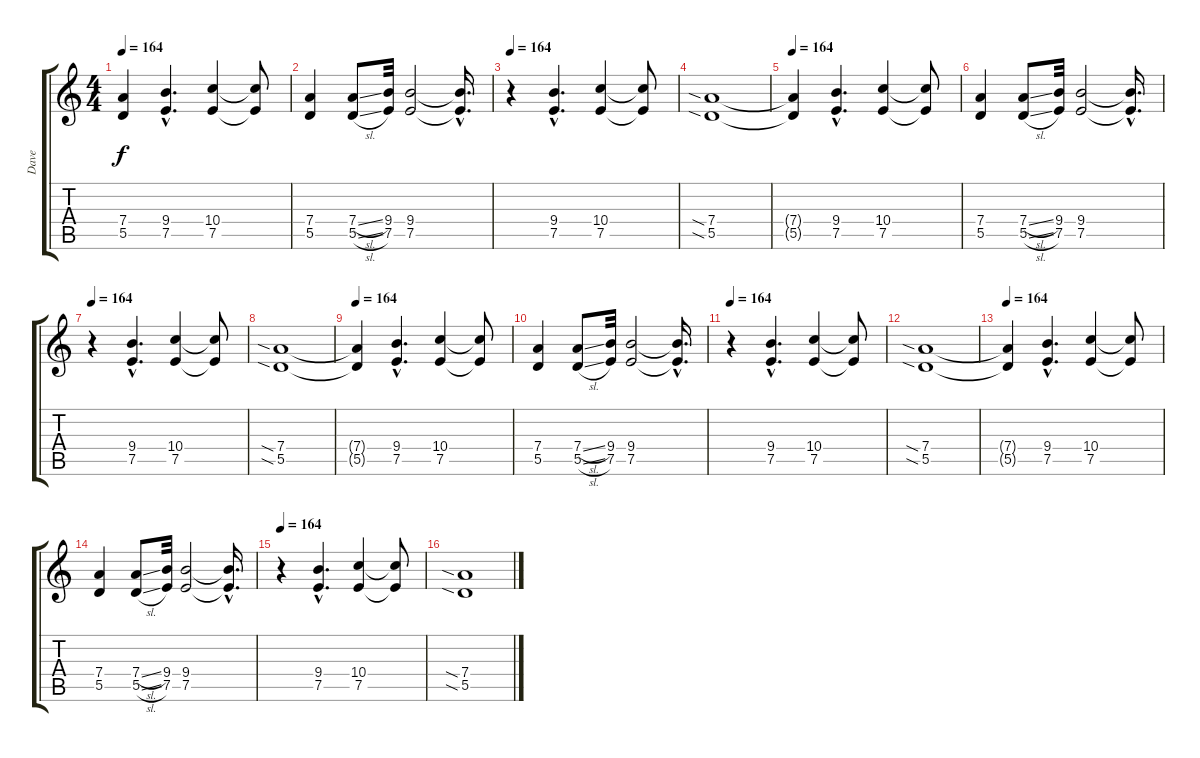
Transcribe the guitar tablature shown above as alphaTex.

\track ("Dave" "Dave") {instrument overdrivenguitar}
\staff {score tabs}
\tuning (E4 B3 G3 D3 A2 E2) {hide}
\ts (4 4)
\tempo 164
\clef g2
\ks c
(7.4{t} 5.5{t}).4{dy f} (9.4{hac} 7.5{hac}).4{d} (10.4 7.5).4 (10.4{t} 7.5{t}).8 |
(7.4 5.5).4 (7.4{sl} 5.5{sl}).8 (9.4 7.5).32 (9.4 7.5).2 (9.4{hac t} 7.5{hac t}).16{d} |
\tempo 164
r.4 (9.4{hac} 7.5{hac}).4{d} (10.4 7.5).4 (10.4{t} 7.5{t}).8 |
(7.4{sia} 5.5{sia}).1 |
\tempo 164
(7.4{t} 5.5{t}).4 (9.4{hac} 7.5{hac}).4{d} (10.4 7.5).4 (10.4{t} 7.5{t}).8 |
(7.4 5.5).4 (7.4{sl} 5.5{sl}).8 (9.4 7.5).32 (9.4 7.5).2 (9.4{hac t} 7.5{hac t}).16{d} |
\tempo 164
r.4 (9.4{hac} 7.5{hac}).4{d} (10.4 7.5).4 (10.4{t} 7.5{t}).8 |
(7.4{sia} 5.5{sia}).1 |
\tempo 164
(7.4{t} 5.5{t}).4 (9.4{hac} 7.5{hac}).4{d} (10.4 7.5).4 (10.4{t} 7.5{t}).8 |
(7.4 5.5).4 (7.4{sl} 5.5{sl}).8 (9.4 7.5).32 (9.4 7.5).2 (9.4{hac t} 7.5{hac t}).16{d} |
\tempo 164
r.4 (9.4{hac} 7.5{hac}).4{d} (10.4 7.5).4 (10.4{t} 7.5{t}).8 |
(7.4{sia} 5.5{sia}).1 |
\tempo 164
(7.4{t} 5.5{t}).4 (9.4{hac} 7.5{hac}).4{d} (10.4 7.5).4 (10.4{t} 7.5{t}).8 |
(7.4 5.5).4 (7.4{sl} 5.5{sl}).8 (9.4 7.5).32 (9.4 7.5).2 (9.4{hac t} 7.5{hac t}).16{d} |
\tempo 164
r.4 (9.4{hac} 7.5{hac}).4{d} (10.4 7.5).4 (10.4{t} 7.5{t}).8 |
(7.4{sia} 5.5{sia}).1
